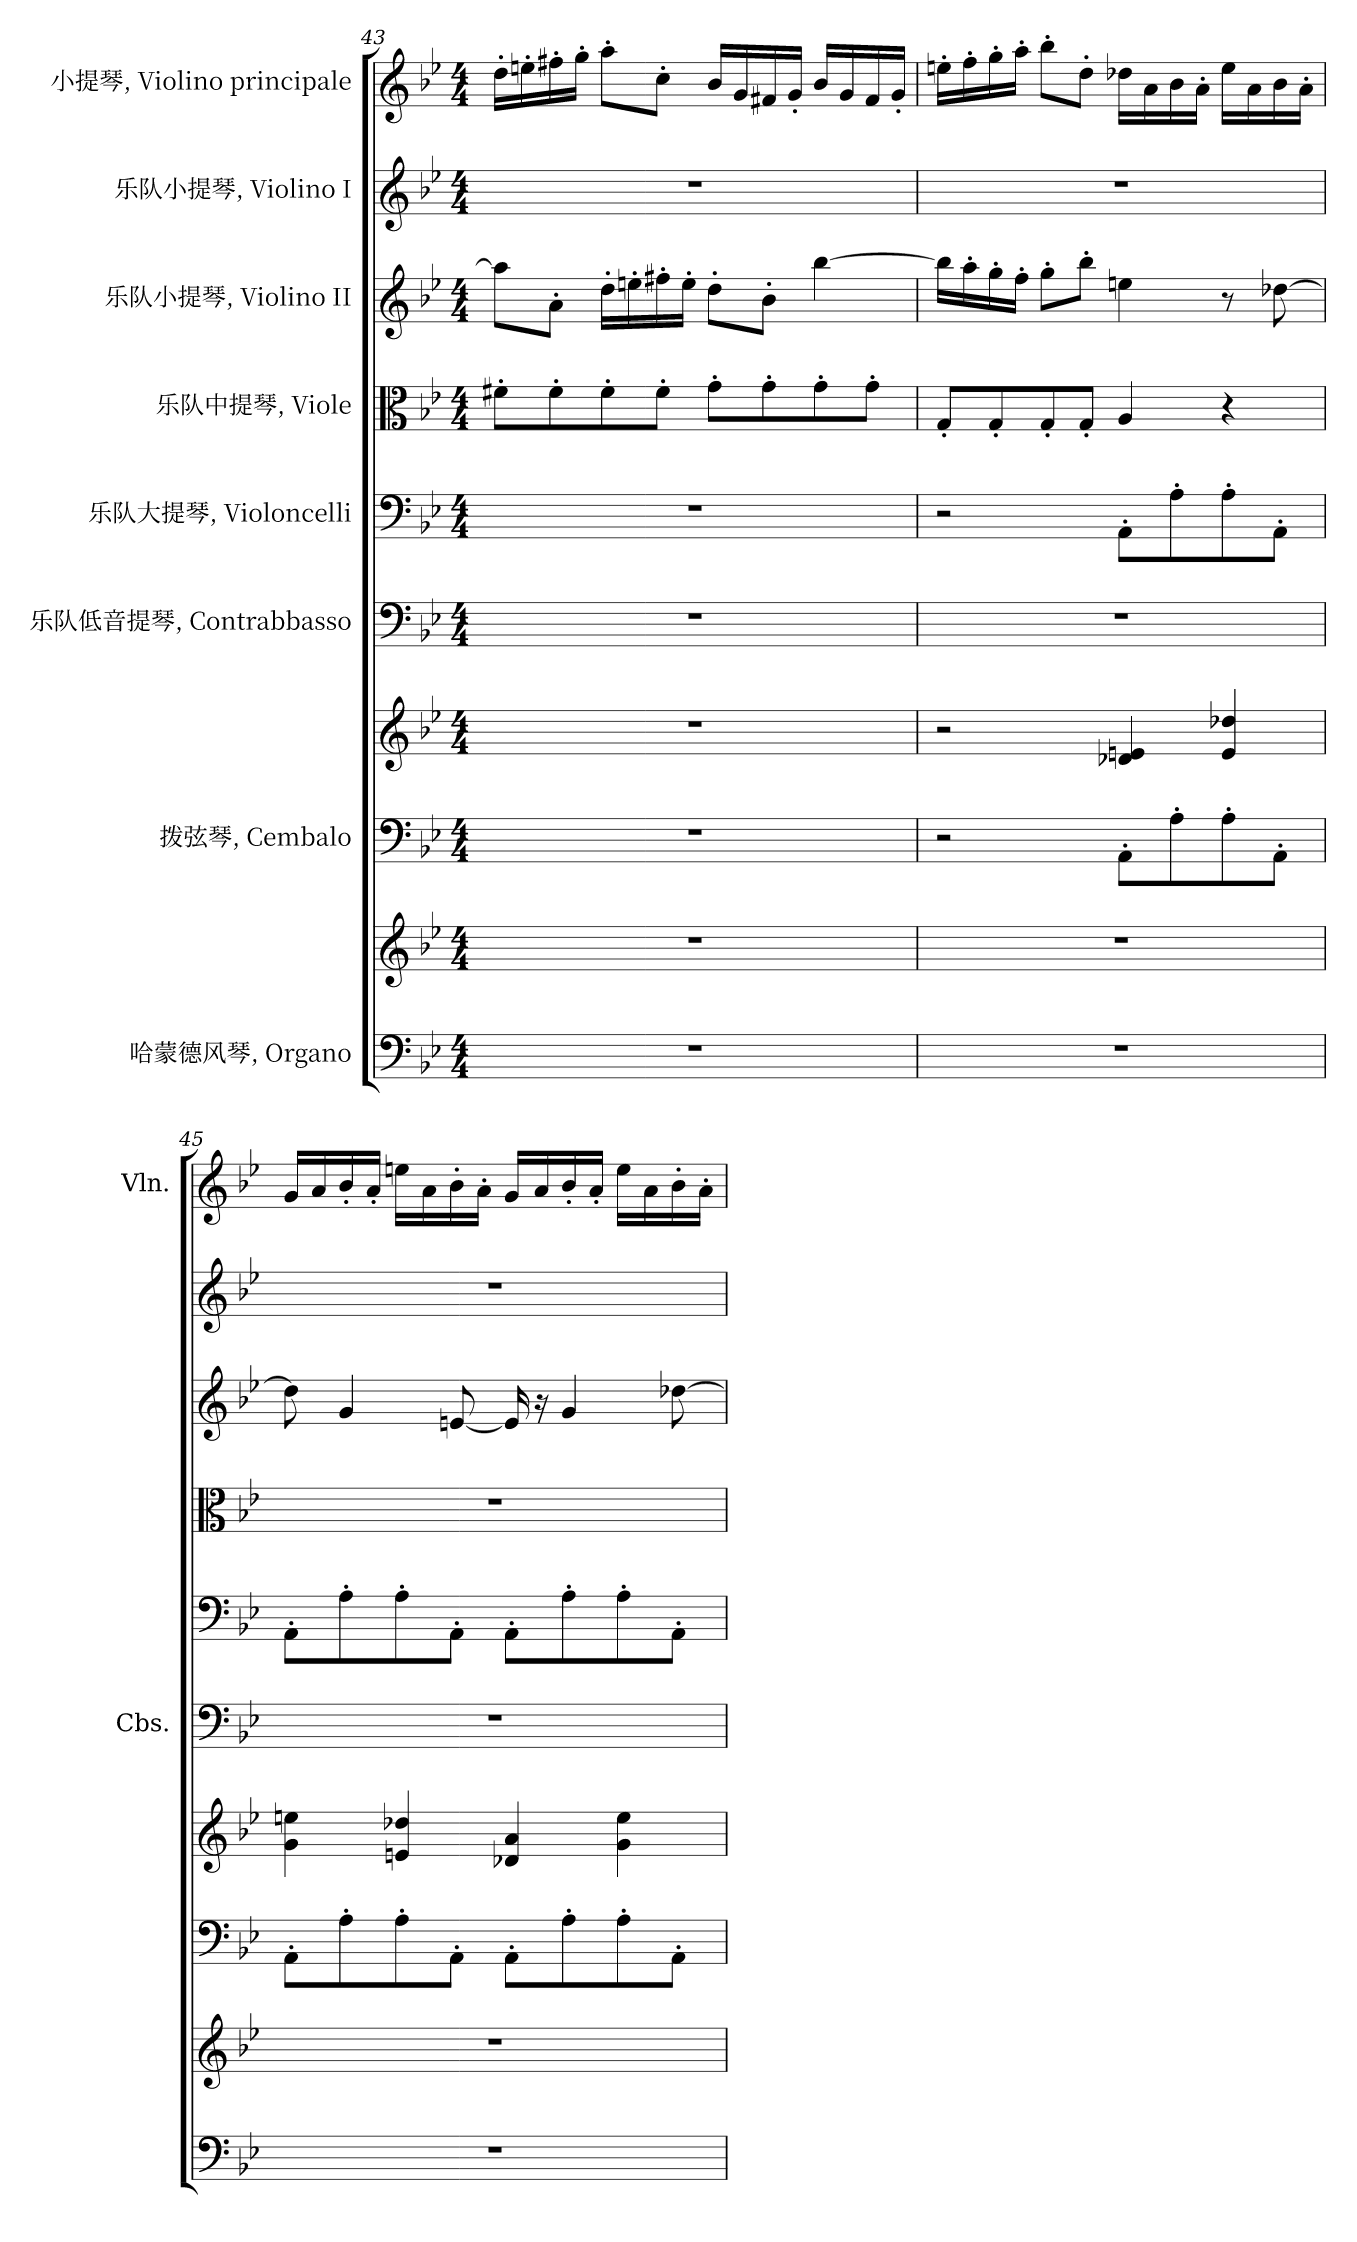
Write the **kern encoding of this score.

**kern	**kern	**kern	**kern	**kern	**kern	**kern	**kern	**kern	**kern
*part8	*part8	*part7	*part7	*part6	*part5	*part4	*part3	*part2	*part1
*staff10	*staff9	*staff8	*staff7	*staff6	*staff5	*staff4	*staff3	*staff2	*staff1
*I"哈蒙德风琴, Organo	*	*I"拨弦琴, Cembalo	*	*I"乐队低音提琴, Contrabbasso	*I"乐队大提琴, Violoncelli	*I"乐队中提琴, Viole	*I"乐队小提琴, Violino II	*I"乐队小提琴, Violino I	*I"小提琴, Violino principale
*	*	*	*	*I'Cbs.	*	*	*	*	*I'Vln.
*clefF4	*clefG2	*clefF4	*clefG2	*clefF4	*clefF4	*clefC3	*clefG2	*clefG2	*clefG2
*	*	*	*	*ITrd7c12	*	*	*	*	*
*k[b-e-]	*k[b-e-]	*k[b-e-]	*k[b-e-]	*k[b-e-]	*k[b-e-]	*k[b-e-]	*k[b-e-]	*k[b-e-]	*k[b-e-]
*M4/4	*M4/4	*M4/4	*M4/4	*M4/4	*M4/4	*M4/4	*M4/4	*M4/4	*M4/4
=43	=43	=43	=43	=43	=43	=43	=43	=43	=43
1r	1r	1r	1r	1r	1r	8f#X'\L	8aa\L]	1r	16dd'\LL
.	.	.	.	.	.	.	.	.	16een'\
.	.	.	.	.	.	8f#'\	8a'\J	.	16ff#X'\
.	.	.	.	.	.	.	.	.	16gg'\JJ
.	.	.	.	.	.	8f#'\	16dd'\LL	.	8aa'\L
.	.	.	.	.	.	.	16een'\	.	.
.	.	.	.	.	.	8f#'\J	16ff#X'\	.	8cc'\J
.	.	.	.	.	.	.	16ee'\JJ	.	.
.	.	.	.	.	.	8g'\L	8dd'\L	.	16b-/LL
.	.	.	.	.	.	.	.	.	16g/
.	.	.	.	.	.	8g'\	8b-'\J	.	16f#X/
.	.	.	.	.	.	.	.	.	16g'/JJ
.	.	.	.	.	.	8g'\	[4bb-\	.	16b-/LL
.	.	.	.	.	.	.	.	.	16g/
.	.	.	.	.	.	8g'\J	.	.	16f#/
.	.	.	.	.	.	.	.	.	16g'/JJ
!!LO:PB:g=z
=44	=44	=44	=44	=44	=44	=44	=44	=44	=44
1r	1r	2r	2r	1r	2r	8G'/L	16bb-\LL]	1r	16een'\LL
.	.	.	.	.	.	.	16aa'\	.	16ff'\
.	.	.	.	.	.	8G'/	16gg'\	.	16gg'\
.	.	.	.	.	.	.	16ff'\JJ	.	16aa'\JJ
.	.	.	.	.	.	8G'/	8gg'\L	.	8bb-'\L
.	.	.	.	.	.	8G'/J	8bb-'\J	.	8dd'\J
.	.	8AA'\L	4d-X/ 4en/	.	8AA'\L	4A/	4een\	.	16dd-X\LL
.	.	.	.	.	.	.	.	.	16a\
.	.	8A'\	.	.	8A'\	.	.	.	16b-\
.	.	.	.	.	.	.	.	.	16a'\JJ
.	.	8A'\	4e/ 4dd-X/	.	8A'\	4r	8r	.	16ee\LL
.	.	.	.	.	.	.	.	.	16a\
.	.	8AA'\J	.	.	8AA'\J	.	[8dd-X\	.	16b-\
.	.	.	.	.	.	.	.	.	16a'\JJ
=45	=45	=45	=45	=45	=45	=45	=45	=45	=45
1r	1r	8AA'\L	4g\ 4een\	1r	8AA'\L	1r	8dd-\]	1r	16g/LL
.	.	.	.	.	.	.	.	.	16a/
.	.	8A'\	.	.	8A'\	.	4g/	.	16b-'/
.	.	.	.	.	.	.	.	.	16a'/JJ
.	.	8A'\	4en/ 4dd-X/	.	8A'\	.	.	.	16een\LL
.	.	.	.	.	.	.	.	.	16a\
.	.	8AA'\J	.	.	8AA'\J	.	[8en/	.	16b-'\
.	.	.	.	.	.	.	.	.	16a'\JJ
.	.	8AA'\L	4d-X/ 4a/	.	8AA'\L	.	16e/]	.	16g/LL
.	.	.	.	.	.	.	16r	.	16a/
.	.	8A'\	.	.	8A'\	.	4g/	.	16b-'/
.	.	.	.	.	.	.	.	.	16a'/JJ
.	.	8A'\	4g\ 4ee\	.	8A'\	.	.	.	16ee\LL
.	.	.	.	.	.	.	.	.	16a\
.	.	8AA'\J	.	.	8AA'\J	.	[8dd-X\	.	16b-'\
.	.	.	.	.	.	.	.	.	16a'\JJ
=	=	=	=	=	=	=	=	=	=
*-	*-	*-	*-	*-	*-	*-	*-	*-	*-
